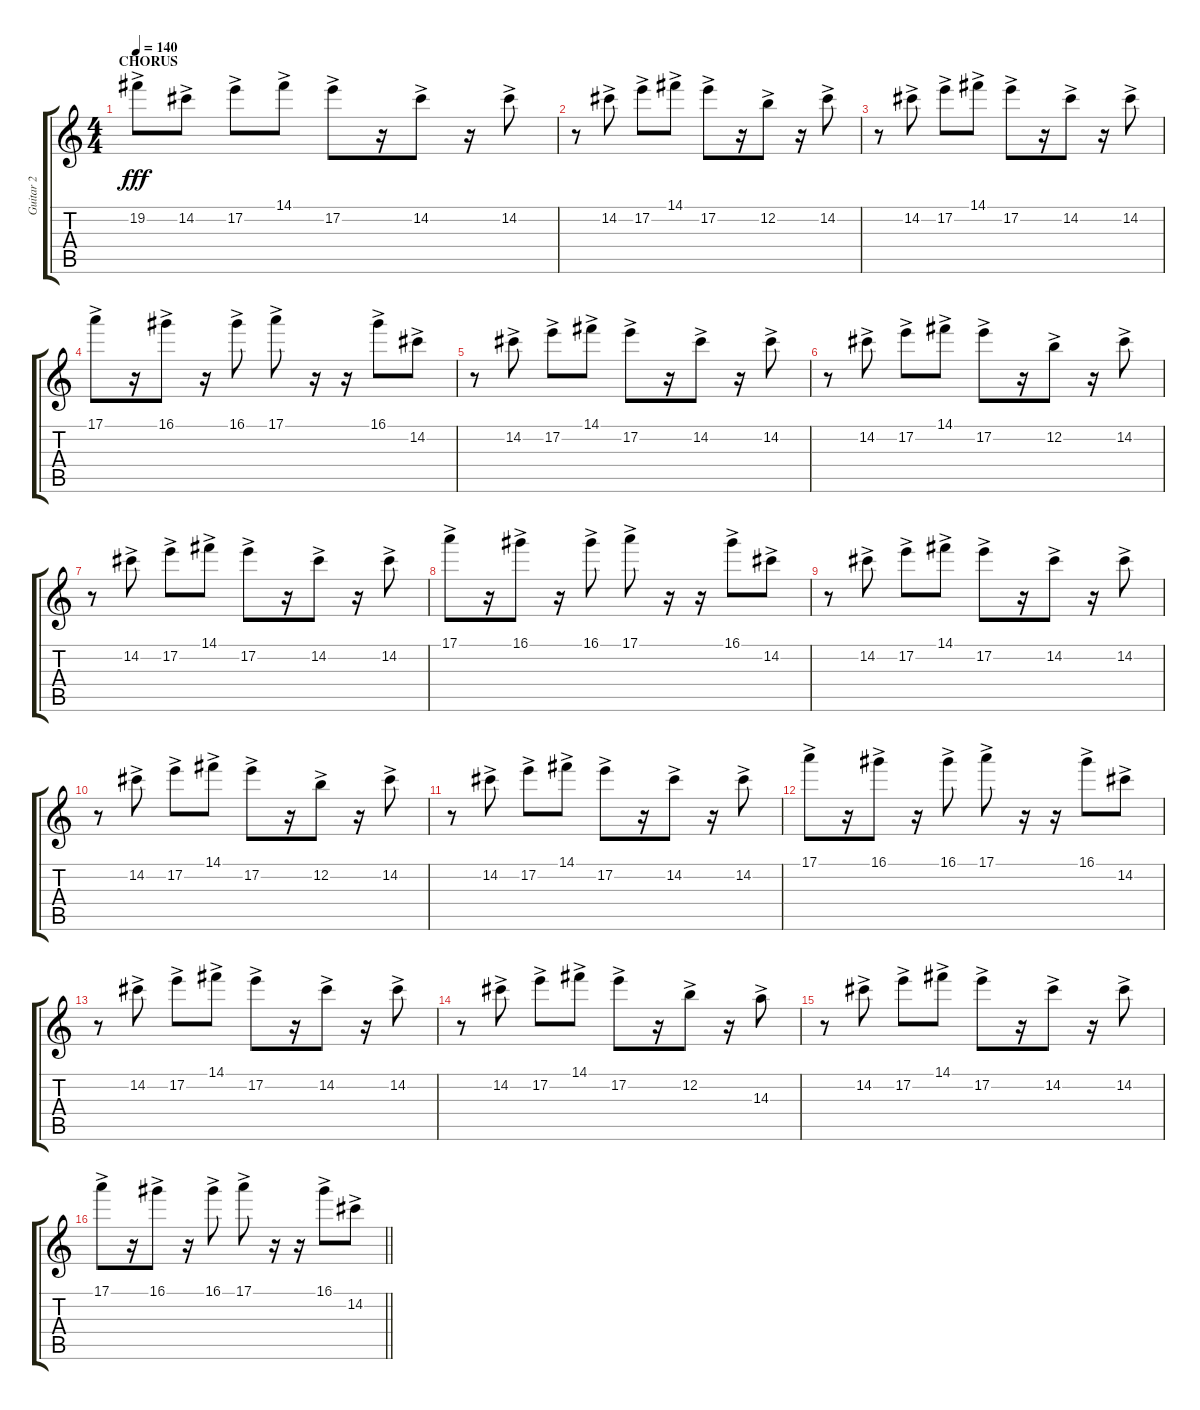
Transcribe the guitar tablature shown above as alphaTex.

\track ("Guitar 2" "Guitar 2") {instrument distortionguitar}
\staff {score tabs}
\tuning (E4 B3 G3 D3 A2 E2) {hide}
\ts (4 4)
\section ("" "CHORUS")
\tempo 140
\clef g2
\ks c
19.2{ac}.8{dy fff} 14.2{ac}.8 17.2{ac}.8 14.1{ac}.8 17.2{ac}.8 r.16 14.2{ac}.8 r.16 14.2{ac}.8 |
r.8 14.2{ac}.8 17.2{ac}.8 14.1{ac}.8 17.2{ac}.8 r.16 12.2{ac}.8 r.16 14.2{ac}.8 |
r.8 14.2{ac}.8 17.2{ac}.8 14.1{ac}.8 17.2{ac}.8 r.16 14.2{ac}.8 r.16 14.2{ac}.8 |
17.1{ac}.8 r.16 16.1{ac}.8 r.16 16.1{ac}.8 17.1{ac}.8 r.16 r.16 16.1{ac}.8 14.2{ac}.8 |
r.8 14.2{ac}.8 17.2{ac}.8 14.1{ac}.8 17.2{ac}.8 r.16 14.2{ac}.8 r.16 14.2{ac}.8 |
r.8 14.2{ac}.8 17.2{ac}.8 14.1{ac}.8 17.2{ac}.8 r.16 12.2{ac}.8 r.16 14.2{ac}.8 |
r.8 14.2{ac}.8 17.2{ac}.8 14.1{ac}.8 17.2{ac}.8 r.16 14.2{ac}.8 r.16 14.2{ac}.8 |
17.1{ac}.8 r.16 16.1{ac}.8 r.16 16.1{ac}.8 17.1{ac}.8 r.16 r.16 16.1{ac}.8 14.2{ac}.8 |
r.8 14.2{ac}.8 17.2{ac}.8 14.1{ac}.8 17.2{ac}.8 r.16 14.2{ac}.8 r.16 14.2{ac}.8 |
r.8 14.2{ac}.8 17.2{ac}.8 14.1{ac}.8 17.2{ac}.8 r.16 12.2{ac}.8 r.16 14.2{ac}.8 |
r.8 14.2{ac}.8 17.2{ac}.8 14.1{ac}.8 17.2{ac}.8 r.16 14.2{ac}.8 r.16 14.2{ac}.8 |
17.1{ac}.8 r.16 16.1{ac}.8 r.16 16.1{ac}.8 17.1{ac}.8 r.16 r.16 16.1{ac}.8 14.2{ac}.8 |
r.8 14.2{ac}.8 17.2{ac}.8 14.1{ac}.8 17.2{ac}.8 r.16 14.2{ac}.8 r.16 14.2{ac}.8 |
r.8 14.2{ac}.8 17.2{ac}.8 14.1{ac}.8 17.2{ac}.8 r.16 12.2{ac}.8 r.16 14.3{ac}.8 |
r.8 14.2{ac}.8 17.2{ac}.8 14.1{ac}.8 17.2{ac}.8 r.16 14.2{ac}.8 r.16 14.2{ac}.8 |
\barLineRight lightlight
17.1{ac}.8 r.16 16.1{ac}.8 r.16 16.1{ac}.8 17.1{ac}.8 r.16 r.16 16.1{ac}.8 14.2{ac}.8
